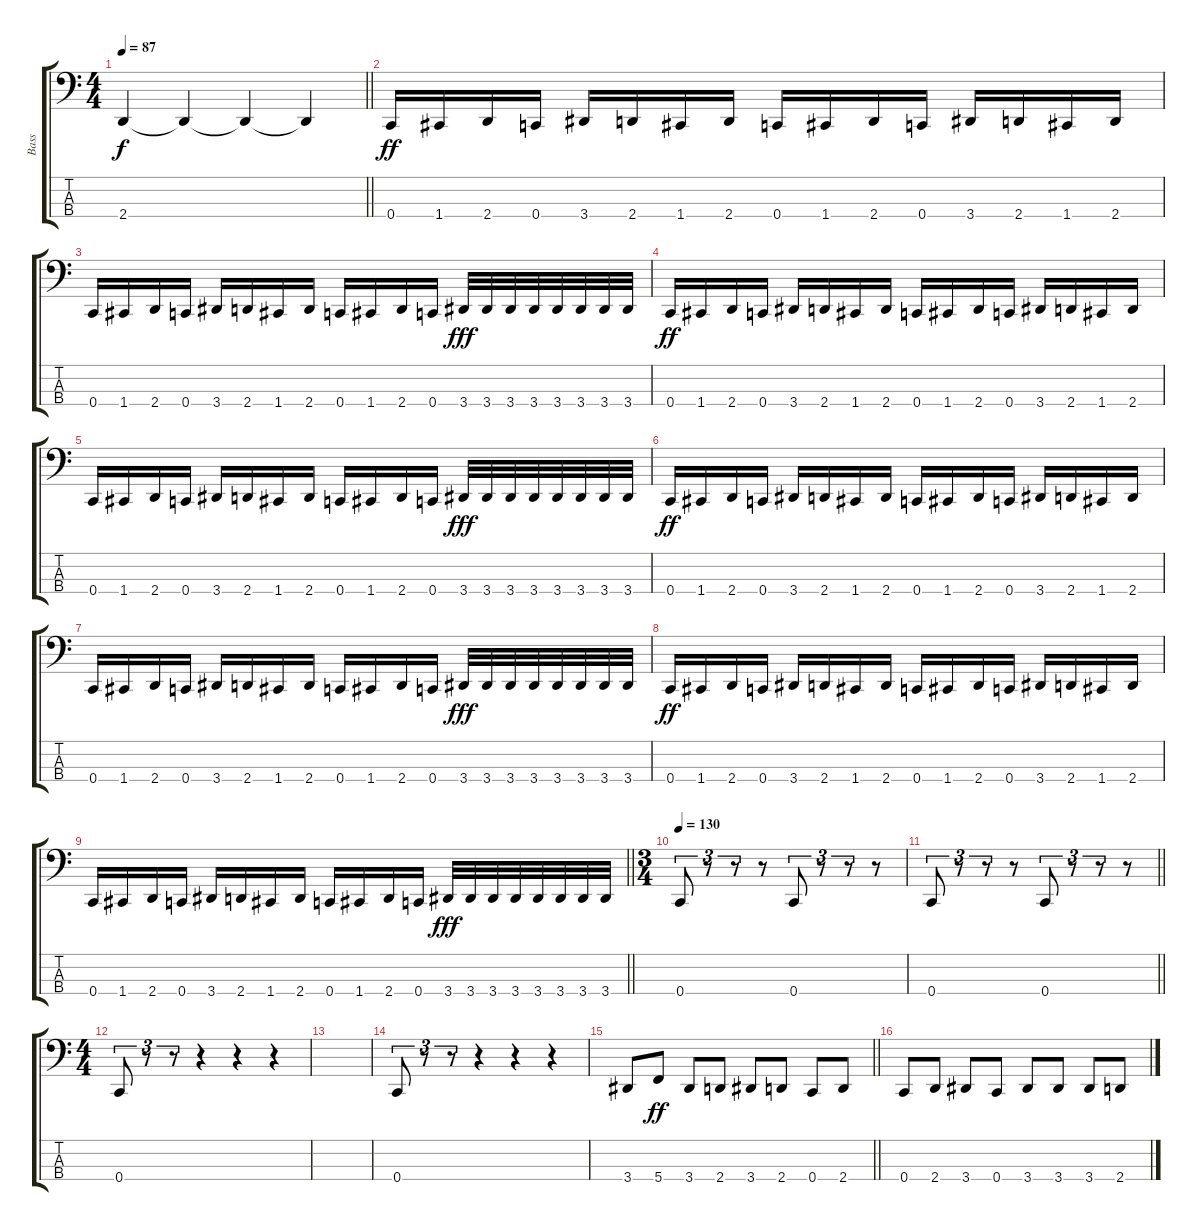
\track ("Bass" "Bass") {instrument electricbassfinger}
\staff {score tabs}
\tuning (F2 C2 G1 C1) {hide}
\ts (4 4)
\tempo 87
\clef f4
\barLineRight lightlight
\ks c
2.4{t}.4{dy f} 2.4{t}.4 2.4{t}.4 2.4{t}.4 |
\section ("" "")
0.4.16{dy ff} 1.4.16 2.4.16 0.4.16 3.4.16 2.4.16 1.4.16 2.4.16 0.4.16 1.4.16 2.4.16 0.4.16 3.4.16 2.4.16 1.4.16 2.4.16 |
0.4.16 1.4.16 2.4.16 0.4.16 3.4.16 2.4.16 1.4.16 2.4.16 0.4.16 1.4.16 2.4.16 0.4.16 3.4.32{dy fff} 3.4.32 3.4.32 3.4.32 3.4.32 3.4.32 3.4.32 3.4.32 |
0.4.16{dy ff} 1.4.16 2.4.16 0.4.16 3.4.16 2.4.16 1.4.16 2.4.16 0.4.16 1.4.16 2.4.16 0.4.16 3.4.16 2.4.16 1.4.16 2.4.16 |
0.4.16 1.4.16 2.4.16 0.4.16 3.4.16 2.4.16 1.4.16 2.4.16 0.4.16 1.4.16 2.4.16 0.4.16 3.4.32{dy fff} 3.4.32 3.4.32 3.4.32 3.4.32 3.4.32 3.4.32 3.4.32 |
0.4.16{dy ff} 1.4.16 2.4.16 0.4.16 3.4.16 2.4.16 1.4.16 2.4.16 0.4.16 1.4.16 2.4.16 0.4.16 3.4.16 2.4.16 1.4.16 2.4.16 |
0.4.16 1.4.16 2.4.16 0.4.16 3.4.16 2.4.16 1.4.16 2.4.16 0.4.16 1.4.16 2.4.16 0.4.16 3.4.32{dy fff} 3.4.32 3.4.32 3.4.32 3.4.32 3.4.32 3.4.32 3.4.32 |
0.4.16{dy ff} 1.4.16 2.4.16 0.4.16 3.4.16 2.4.16 1.4.16 2.4.16 0.4.16 1.4.16 2.4.16 0.4.16 3.4.16 2.4.16 1.4.16 2.4.16 |
\barLineRight lightlight
0.4.16 1.4.16 2.4.16 0.4.16 3.4.16 2.4.16 1.4.16 2.4.16 0.4.16 1.4.16 2.4.16 0.4.16 3.4.32{dy fff} 3.4.32 3.4.32 3.4.32 3.4.32 3.4.32 3.4.32 3.4.32 |
\ts (3 4)
\section ("" "")
\tempo 130
0.4.8{tu (3 2)} r.8{tu (3 2)} r.8{tu (3 2)} r.8 0.4.8{tu (3 2)} r.8{tu (3 2)} r.8{tu (3 2)} r.8 |
\barLineRight lightlight
0.4.8{tu (3 2)} r.8{tu (3 2)} r.8{tu (3 2)} r.8 0.4.8{tu (3 2)} r.8{tu (3 2)} r.8{tu (3 2)} r.8 |
\ts (4 4)
0.4.8{tu (3 2)} r.8{tu (3 2)} r.8{tu (3 2)} r.4 r.4 r.4 |
|
0.4.8{tu (3 2)} r.8{tu (3 2)} r.8{tu (3 2)} r.4 r.4 r.4 |
\barLineRight lightlight
3.4.8 5.4.8{dy ff} 3.4.8 2.4.8 3.4.8 2.4.8 0.4.8 2.4.8 |
\section ("" "")
0.4.8 2.4.8 3.4.8 0.4.8 3.4.8 3.4.8 3.4.8 2.4.8
